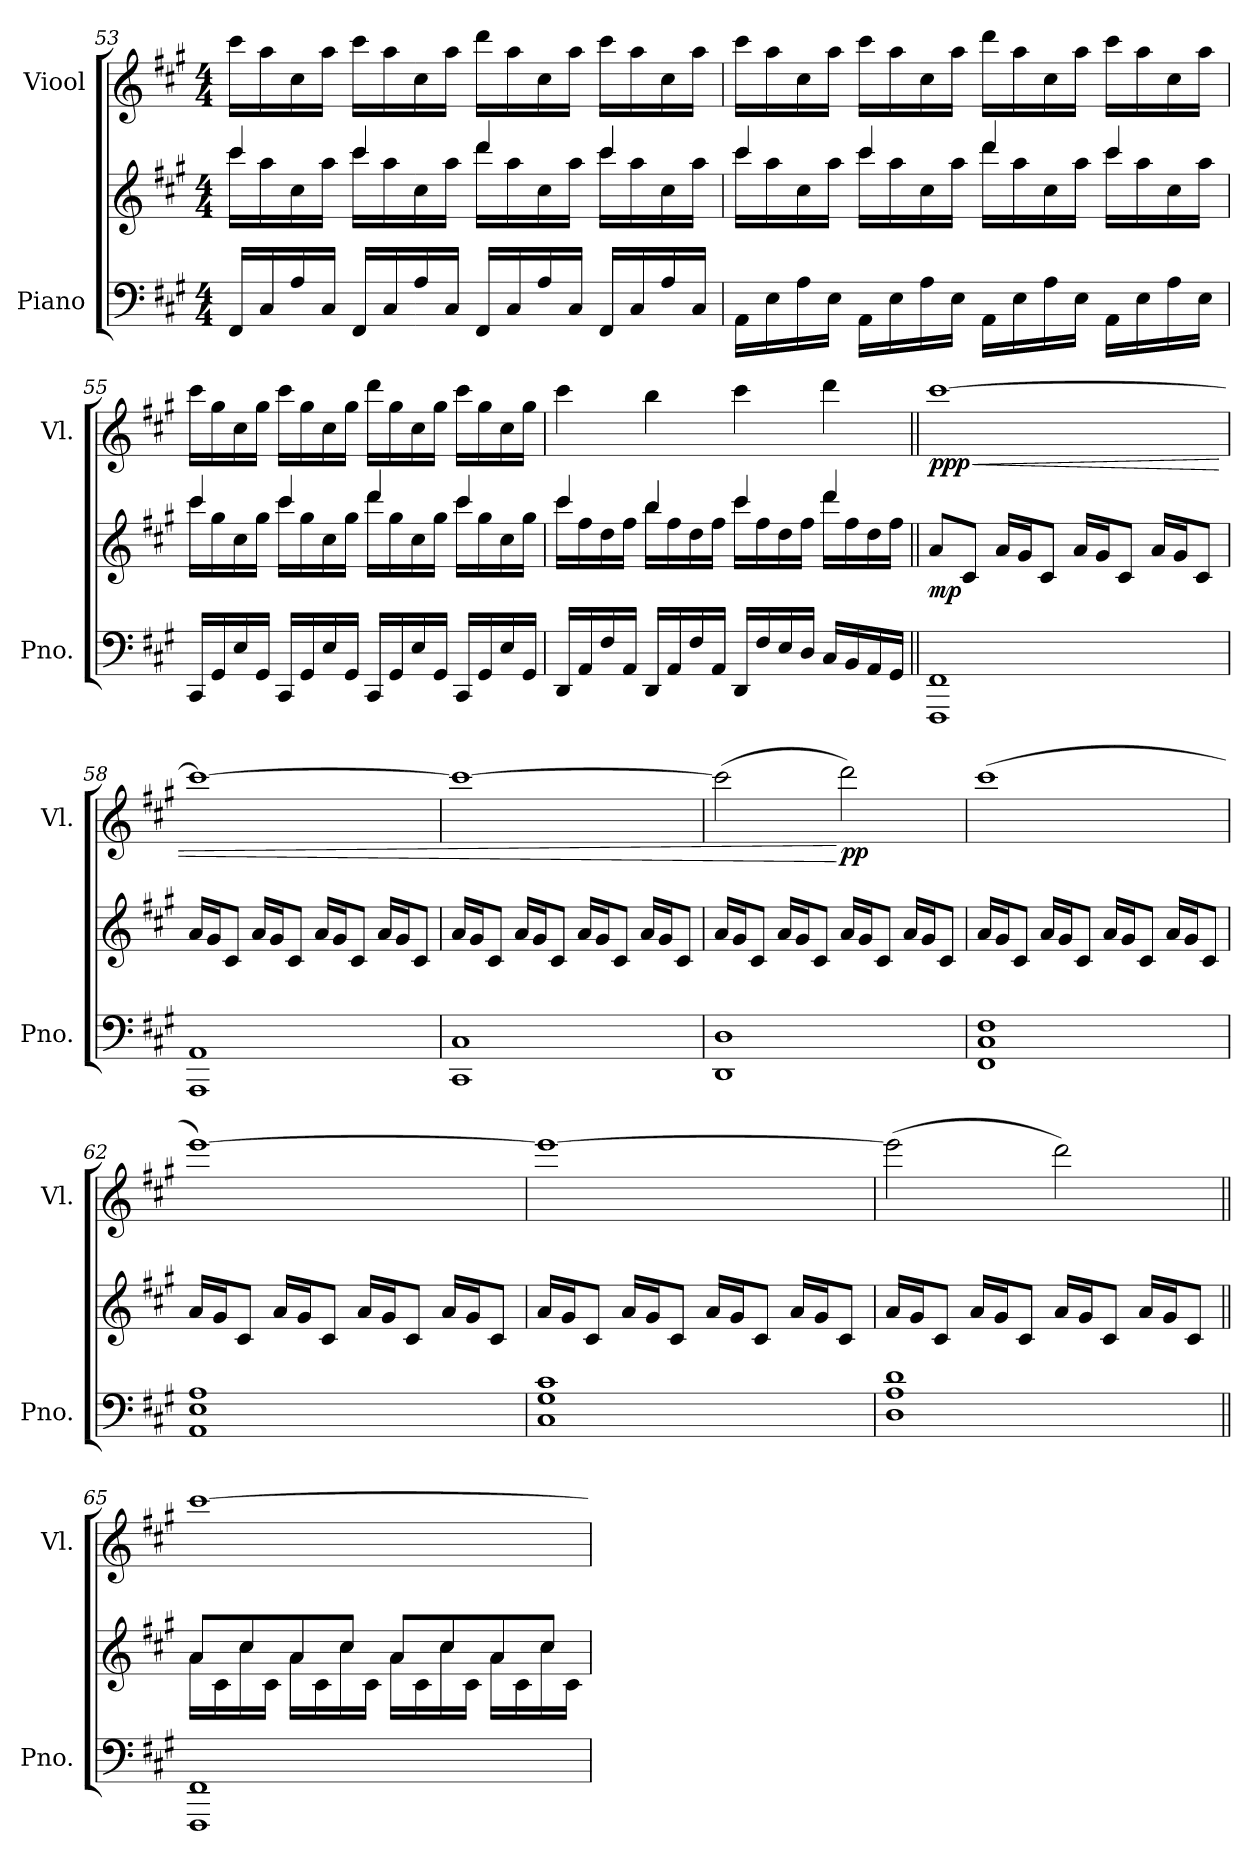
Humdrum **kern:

**kern	**kern	**dynam	**kern	**dynam
*part2	*part2	*part2	*part1	*part1
*staff3	*staff2	*staff2/3	*staff1	*staff1
*I"Piano	*	*	*I"Viool	*
*I'Pno.	*	*	*I'Vl.	*
!!LO:PB:g=z
*clefF4	*clefG2	*	*clefG2	*
*k[f#c#g#]	*k[f#c#g#]	*	*k[f#c#g#]	*
*M4/4	*M4/4	*	*M4/4	*
=53	=53	=53	=53	=53
*	*^	*	*	*
16FF#/LL	16ccc#\LL	4ccc#/	.	16ccc#\LL	.
16C#/	16aa\	.	.	16aa\	.
16A/	16cc#\	.	.	16cc#\	.
16C#/JJ	16aa\JJ	.	.	16aa\JJ	.
16FF#/LL	16ccc#\LL	4ccc#/	.	16ccc#\LL	.
16C#/	16aa\	.	.	16aa\	.
16A/	16cc#\	.	.	16cc#\	.
16C#/JJ	16aa\JJ	.	.	16aa\JJ	.
16FF#/LL	16ddd\LL	4ddd/	.	16ddd\LL	.
16C#/	16aa\	.	.	16aa\	.
16A/	16cc#\	.	.	16cc#\	.
16C#/JJ	16aa\JJ	.	.	16aa\JJ	.
16FF#/LL	16ccc#\LL	4ccc#/	.	16ccc#\LL	.
16C#/	16aa\	.	.	16aa\	.
16A/	16cc#\	.	.	16cc#\	.
16C#/JJ	16aa\JJ	.	.	16aa\JJ	.
=54	=54	=54	=54	=54	=54
16AA\LL	16ccc#\LL	4ccc#/	.	16ccc#\LL	.
16E\	16aa\	.	.	16aa\	.
16A\	16cc#\	.	.	16cc#\	.
16E\JJ	16aa\JJ	.	.	16aa\JJ	.
16AA\LL	16ccc#\LL	4ccc#/	.	16ccc#\LL	.
16E\	16aa\	.	.	16aa\	.
16A\	16cc#\	.	.	16cc#\	.
16E\JJ	16aa\JJ	.	.	16aa\JJ	.
16AA\LL	16ddd\LL	4ddd/	.	16ddd\LL	.
16E\	16aa\	.	.	16aa\	.
16A\	16cc#\	.	.	16cc#\	.
16E\JJ	16aa\JJ	.	.	16aa\JJ	.
16AA\LL	16ccc#\LL	4ccc#/	.	16ccc#\LL	.
16E\	16aa\	.	.	16aa\	.
16A\	16cc#\	.	.	16cc#\	.
16E\JJ	16aa\JJ	.	.	16aa\JJ	.
!!LO:LB:g=z
=55	=55	=55	=55	=55	=55
16CC#/LL	16ccc#\LL	4ccc#/	.	16ccc#\LL	.
16GG#/	16gg#\	.	.	16gg#\	.
16E/	16cc#\	.	.	16cc#\	.
16GG#/JJ	16gg#\JJ	.	.	16gg#\JJ	.
16CC#/LL	16ccc#\LL	4ccc#/	.	16ccc#\LL	.
16GG#/	16gg#\	.	.	16gg#\	.
16E/	16cc#\	.	.	16cc#\	.
16GG#/JJ	16gg#\JJ	.	.	16gg#\JJ	.
16CC#/LL	16ddd\LL	4ddd/	.	16ddd\LL	.
16GG#/	16gg#\	.	.	16gg#\	.
16E/	16cc#\	.	.	16cc#\	.
16GG#/JJ	16gg#\JJ	.	.	16gg#\JJ	.
16CC#/LL	16ccc#\LL	4ccc#/	.	16ccc#\LL	.
16GG#/	16gg#\	.	.	16gg#\	.
16E/	16cc#\	.	.	16cc#\	.
16GG#/JJ	16gg#\JJ	.	.	16gg#\JJ	.
=56	=56	=56	=56	=56	=56
16DD/LL	16ccc#\LL	4ccc#/	.	4ccc#\	.
16AA/	16ff#\	.	.	.	.
16F#/	16dd\	.	.	.	.
16AA/JJ	16ff#\JJ	.	.	.	.
16DD/LL	16bb\LL	4bb/	.	4bb\	.
16AA/	16ff#\	.	.	.	.
16F#/	16dd\	.	.	.	.
16AA/JJ	16ff#\JJ	.	.	.	.
16DD/LL	16ccc#\LL	4ccc#/	.	4ccc#\	.
16F#/	16ff#\	.	.	.	.
16E/	16dd\	.	.	.	.
16D/JJ	16ff#\JJ	.	.	.	.
16C#/LL	16ddd\LL	4ddd/	.	4ddd\	.
16BB/	16ff#\	.	.	.	.
16AA/	16dd\	.	.	.	.
16GG#/JJ	16ff#\JJ	.	.	.	.
*	*v	*v	*	*	*
!!LO:LB:g=z
=57||	=57||	=57||	=57||	=57||
!	!	!LO:DY:b	!	!LO:HP:b
!	!	!	!	!LO:DY:n=1:b
1FFF# 1FF#	8a/L	mp	[1ccc#	< ppp
.	8c#/J	.	.	.
.	16a/LL	.	.	.
.	16g#/J	.	.	.
.	8c#/J	.	.	.
.	16a/LL	.	.	.
.	16g#/J	.	.	.
.	8c#/J	.	.	.
.	16a/LL	.	.	.
.	16g#/J	.	.	.
.	8c#/J	.	.	.
=58	=58	=58	=58	=58
1AAA 1AA	16a/LL	.	1ccc#_	.
.	16g#/J	.	.	.
.	8c#/J	.	.	.
.	16a/LL	.	.	.
.	16g#/J	.	.	.
.	8c#/J	.	.	.
.	16a/LL	.	.	.
.	16g#/J	.	.	.
.	8c#/J	.	.	.
.	16a/LL	.	.	.
.	16g#/J	.	.	.
.	8c#/J	.	.	.
=59	=59	=59	=59	=59
1CC# 1C#	16a/LL	.	1ccc#_	.
.	16g#/J	.	.	.
.	8c#/J	.	.	.
.	16a/LL	.	.	.
.	16g#/J	.	.	.
.	8c#/J	.	.	.
.	16a/LL	.	.	.
.	16g#/J	.	.	.
.	8c#/J	.	.	.
.	16a/LL	.	.	.
.	16g#/J	.	.	.
.	8c#/J	.	.	.
!!LO:LB:g=z
=60	=60	=60	=60	=60
1DD 1D	16a/LL	.	(>2ccc#\]	.
.	16g#/J	.	.	.
.	8c#/J	.	.	.
.	16a/LL	.	.	.
.	16g#/J	.	.	.
.	8c#/J	.	.	.
!	!	!	!	!LO:DY:n=1:b
.	16a/LL	.	2ddd\)	[ pp
.	16g#/J	.	.	.
.	8c#/J	.	.	.
.	16a/LL	.	.	.
.	16g#/J	.	.	.
.	8c#/J	.	.	.
=61	=61	=61	=61	=61
1FF# 1C# 1F#	16a/LL	.	(>1ccc#	.
.	16g#/J	.	.	.
.	8c#/J	.	.	.
.	16a/LL	.	.	.
.	16g#/J	.	.	.
.	8c#/J	.	.	.
.	16a/LL	.	.	.
.	16g#/J	.	.	.
.	8c#/J	.	.	.
.	16a/LL	.	.	.
.	16g#/J	.	.	.
.	8c#/J	.	.	.
=62	=62	=62	=62	=62
1AA 1E 1A	16a/LL	.	[1eee)	.
.	16g#/J	.	.	.
.	8c#/J	.	.	.
.	16a/LL	.	.	.
.	16g#/J	.	.	.
.	8c#/J	.	.	.
.	16a/LL	.	.	.
.	16g#/J	.	.	.
.	8c#/J	.	.	.
.	16a/LL	.	.	.
.	16g#/J	.	.	.
.	8c#/J	.	.	.
!!LO:PB:g=z
=63	=63	=63	=63	=63
1C# 1G# 1c#	16a/LL	.	1eee_	.
.	16g#/J	.	.	.
.	8c#/J	.	.	.
.	16a/LL	.	.	.
.	16g#/J	.	.	.
.	8c#/J	.	.	.
.	16a/LL	.	.	.
.	16g#/J	.	.	.
.	8c#/J	.	.	.
.	16a/LL	.	.	.
.	16g#/J	.	.	.
.	8c#/J	.	.	.
=64	=64	=64	=64	=64
1D 1A 1d	16a/LL	.	(>2eee\]	.
.	16g#/J	.	.	.
.	8c#/J	.	.	.
.	16a/LL	.	.	.
.	16g#/J	.	.	.
.	8c#/J	.	.	.
.	16a/LL	.	2ddd\)	.
.	16g#/J	.	.	.
.	8c#/J	.	.	.
.	16a/LL	.	.	.
.	16g#/J	.	.	.
.	8c#/J	.	.	.
=65||	=65||	=65||	=65||	=65||
*	*^	*	*	*
1FFF# 1FF#	16a\LL	8a/L	.	[1ccc#	.
.	16c#\	.	.	.	.
.	16cc#\	8cc#/	.	.	.
.	16c#\JJ	.	.	.	.
.	16a\LL	8a/	.	.	.
.	16c#\	.	.	.	.
.	16cc#\	8cc#/J	.	.	.
.	16c#\JJ	.	.	.	.
.	16a\LL	8a/L	.	.	.
.	16c#\	.	.	.	.
.	16cc#\	8cc#/	.	.	.
.	16c#\JJ	.	.	.	.
.	16a\LL	8a/	.	.	.
.	16c#\	.	.	.	.
.	16cc#\	8cc#/J	.	.	.
.	16c#\JJ	.	.	.	.
*	*v	*v	*	*	*
=	=	=	=	=
*-	*-	*-	*-	*-
